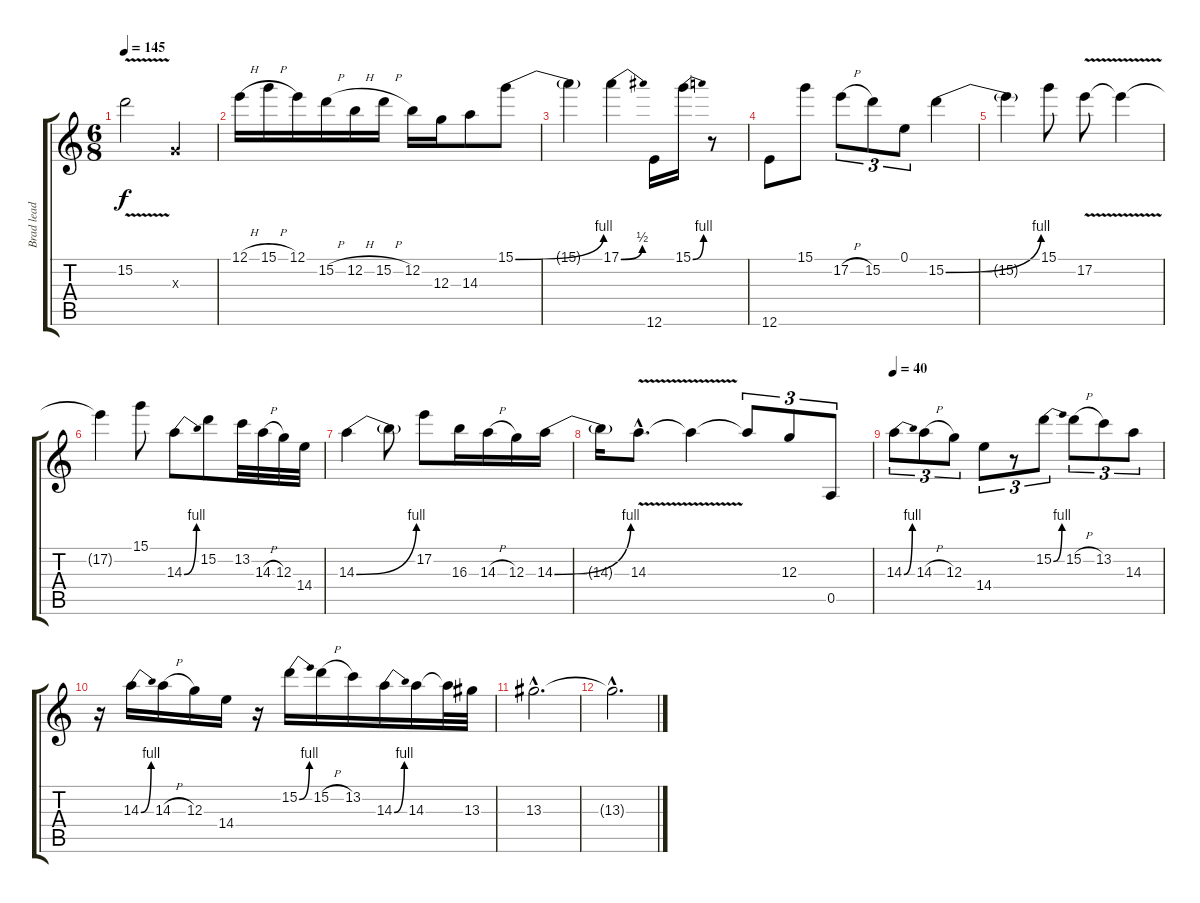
\track ("Brad lead" "Brad lead") {instrument distortionguitar}
\staff {score tabs}
\tuning (E4 B3 G3 D3 A2 E2) {hide}
\ts (6 8)
\tempo 145
\clef g2
\ks c
15.2{v}.2{dy f} 0.3{x}.4 |
12.1{h}.16 15.1{h}.16 12.1.16 15.2{h}.16 12.2{h}.16 15.2{h}.16 12.2.16 12.3.16 14.3.8 15.1{be (bend 0 0 60 4)}.8 |
15.1{t}.4 17.1{be (bend 0 0 60 2)}.4 12.6.16 15.1{be (bend 0 0 60 4)}.16 r.8 |
12.6.8 15.1.8 17.2{h}.8{tu (3 2)} 15.2.8{tu (3 2)} 0.1.8{tu (3 2)} 15.2{be (bend 0 0 60 4)}.4 |
15.2{t}.4 15.1.8 17.2{v}.8 17.2{t}.4 |
17.2{t}.4 15.1.8 14.3{be (bend 0 0 60 4)}.8 15.2.8 13.2.32 14.3{h}.32 12.3.32 14.4.32 |
14.3{be (bend 0 0 60 4)}.4 14.3{t}.8 17.2.8 16.3.16 14.3{h}.16 12.3.16 14.3{be (bend 0 0 60 4)}.16 |
14.3{t}.16 14.3{v hac}.8{d} 14.3{t}.4 14.3{t}.8{tu (3 2)} 12.3.8{tu (3 2)} 0.5.8{tu (3 2)} |
\tempo 40
14.3{be (bend 0 0 60 4)}.8{tu (3 2)} 14.3{h}.8{tu (3 2)} 12.3.8{tu (3 2)} 14.4.8{tu (3 2)} r.8{tu (3 2)} 15.2{be (bend 0 0 60 4)}.8{tu (3 2)} 15.2{h}.8{tu (3 2)} 13.2.8{tu (3 2)} 14.3.8{tu (3 2)} |
r.16 14.3{be (bend 0 0 60 4)}.16 14.3{h}.16 12.3.16 14.4.16 r.16 15.2{be (bend 0 0 60 4)}.16 15.2{h}.16 13.2.16 14.3{be (bend 0 0 60 4)}.16 14.3.16 14.3{t}.32 13.3.32 |
13.3{hac}.2{d} |
13.3{hac t}.2{d}
